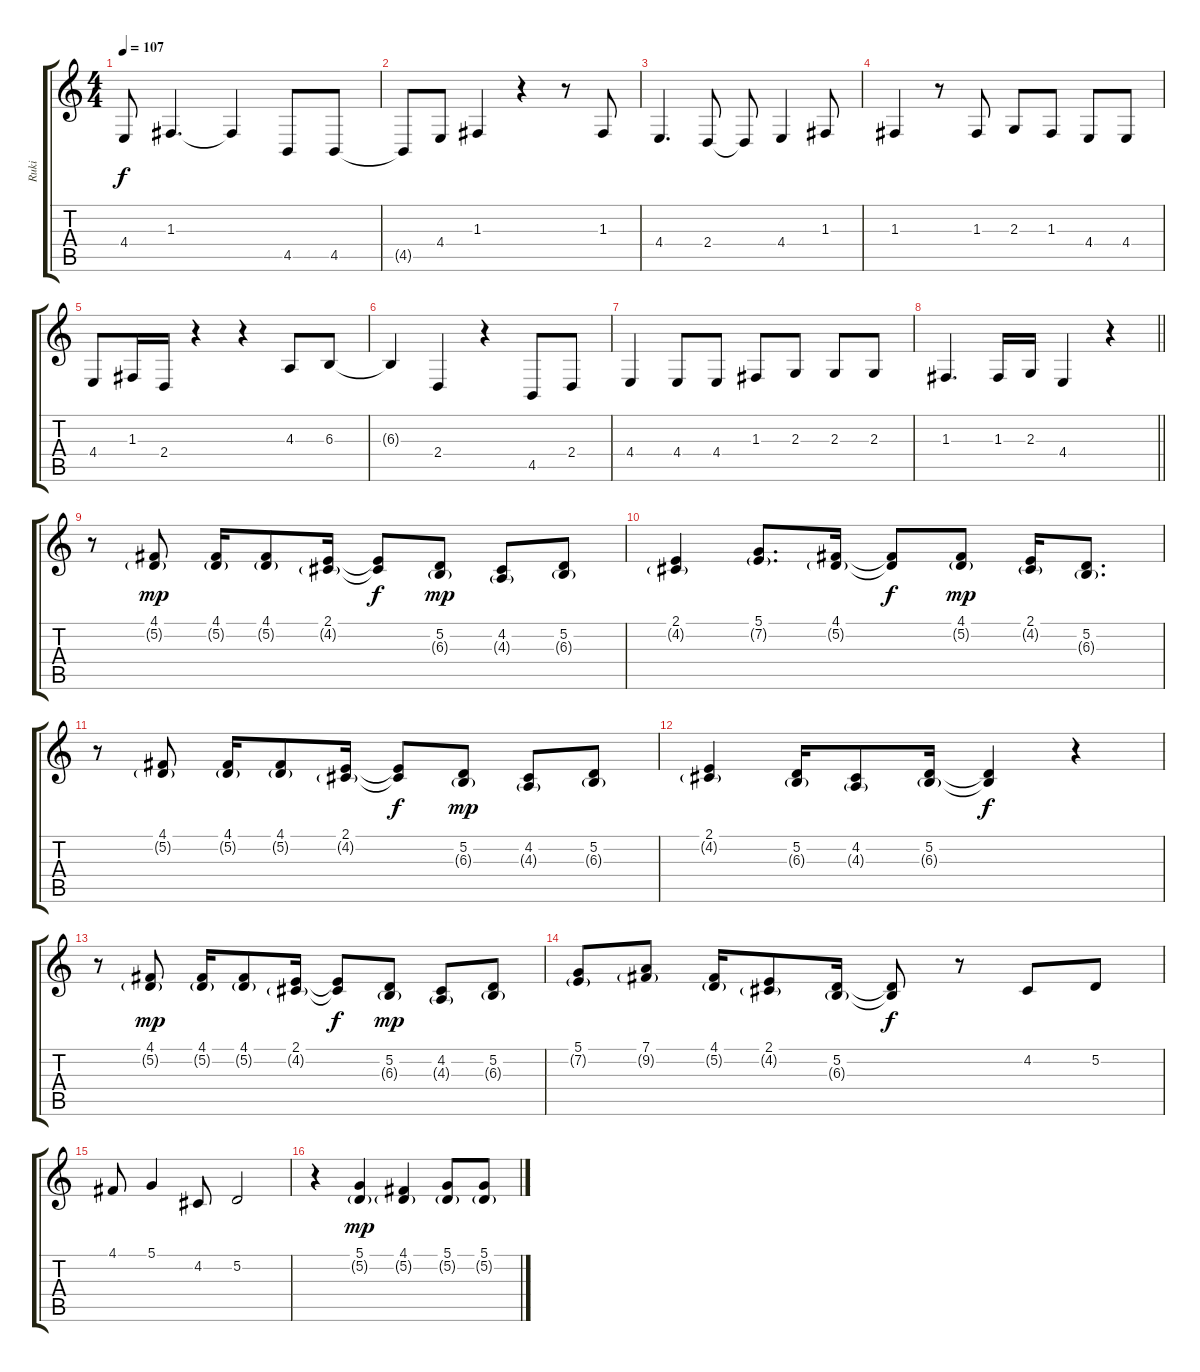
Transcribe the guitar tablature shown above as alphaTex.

\track ("Ruki" "Ruki") {instrument lead6voice}
\staff {score tabs}
\tuning (D4 A3 F3 C3 G2 D2) {hide}
\ts (4 4)
\tempo 107
\clef g2
\ks c
4.4.8{dy f} 1.3.4{d} 1.3{t}.4 4.5.8 4.5.8 |
4.5{t}.8 4.4.8 1.3.4 r.4 r.8 1.3.8 |
4.4.4{d} 2.4.8 2.4{t}.8 4.4.4 1.3.8 |
1.3.4 r.8 1.3.8 2.3.8 1.3.8 4.4.8 4.4.8 |
4.4.8 1.3.16 2.4.16 r.4 r.4 4.3.8 6.3.8 |
6.3{t}.4 2.4.4 r.4 4.5.8 2.4.8 |
4.4.4 4.4.8 4.4.8 1.3.8 2.3.8 2.3.8 2.3.8 |
\barLineRight lightlight
1.3.4{d} 1.3.16 2.3.16 4.4.4 r.4 |
r.8 (4.1 5.2{g}).8{dy mp} (4.1 5.2{g}).16 (4.1 5.2{g}).8 (2.1 4.2{g}).16 (2.1{t} 4.2{t}).8{dy f} (5.2 6.3{g}).8{dy mp} (4.2 4.3{g}).8 (5.2 6.3{g}).8 |
(2.1 4.2{g}).4 (5.1 7.2{g}).8{d} (4.1 5.2{g}).16 (4.1{t} 5.2{t}).8{dy f} (4.1 5.2{g}).8{dy mp} (2.1 4.2{g}).16 (5.2 6.3{g}).8{d} |
r.8 (4.1 5.2{g}).8 (4.1 5.2{g}).16 (4.1 5.2{g}).8 (2.1 4.2{g}).16 (2.1{t} 4.2{t}).8{dy f} (5.2 6.3{g}).8{dy mp} (4.2 4.3{g}).8 (5.2 6.3{g}).8 |
(2.1 4.2{g}).4 (5.2 6.3{g}).16 (4.2 4.3{g}).8 (5.2 6.3{g}).16 (5.2{t} 6.3{t}).4{dy f} r.4 |
r.8 (4.1 5.2{g}).8{dy mp} (4.1 5.2{g}).16 (4.1 5.2{g}).8 (2.1 4.2{g}).16 (2.1{t} 4.2{t}).8{dy f} (5.2 6.3{g}).8{dy mp} (4.2 4.3{g}).8 (5.2 6.3{g}).8 |
(5.1 7.2{g}).8 (7.1 9.2{g}).8 (4.1 5.2{g}).16 (2.1 4.2{g}).8 (5.2 6.3{g}).16 (5.2{t} 6.3{t}).8{dy f} r.8 4.2.8 5.2.8 |
4.1.8 5.1.4 4.2.8 5.2.2 |
r.4 (5.1 5.2{g}).4{dy mp} (4.1 5.2{g}).4 (5.1 5.2{g}).8 (5.1 5.2{g}).8
